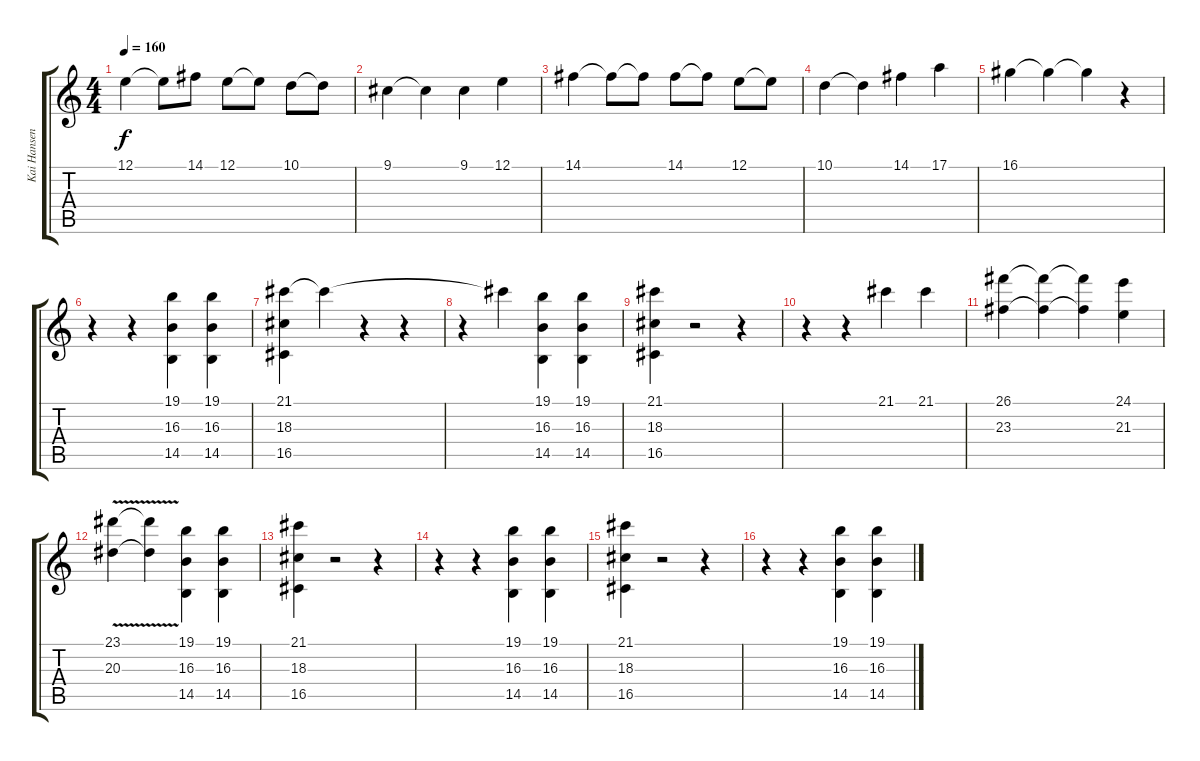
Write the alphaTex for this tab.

\track ("Kai Hansen" "Kai Hansen") {instrument choiraahs}
\staff {score tabs}
\tuning (E4 B3 G3 D3 A2 E2) {hide}
\ts (4 4)
\tempo 160
\clef g2
\ks c
12.1.4{dy f} 12.1{t}.8 14.1.8 12.1.8 12.1{t}.8 10.1.8 10.1{t}.8 |
9.1.4 9.1{t}.4 9.1.4 12.1.4 |
14.1.4 14.1{t}.8 14.1{t}.8 14.1.8 14.1{t}.8 12.1.8 12.1{t}.8 |
10.1.4 10.1{t}.4 14.1.4 17.1.4 |
16.1.4 16.1{t}.4 16.1{t}.4 r.4 |
r.4 r.4 (19.1 16.3 14.5).4 (19.1 16.3 14.5).4 |
(21.1 18.3 16.5).4 21.1{t}.4 r.4 r.4 |
r.4 21.1{t}.4 (19.1 16.3 14.5).4 (19.1 16.3 14.5).4 |
(21.1 18.3 16.5).4 r.2 r.4 |
r.4 r.4 21.1.4 21.1.4 |
(26.1 23.3).4 (26.1{t} 23.3{t}).4 (26.1{t} 23.3{t}).4 (24.1 21.3).4 |
(23.1{v} 20.3{v}).4 (23.1{t} 20.3{t}).4 (19.1 16.3 14.5).4 (19.1 16.3 14.5).4 |
(21.1 18.3 16.5).4 r.2 r.4 |
r.4 r.4 (19.1 16.3 14.5).4 (19.1 16.3 14.5).4 |
(21.1 18.3 16.5).4 r.2 r.4 |
r.4 r.4 (19.1 16.3 14.5).4 (19.1 16.3 14.5).4
